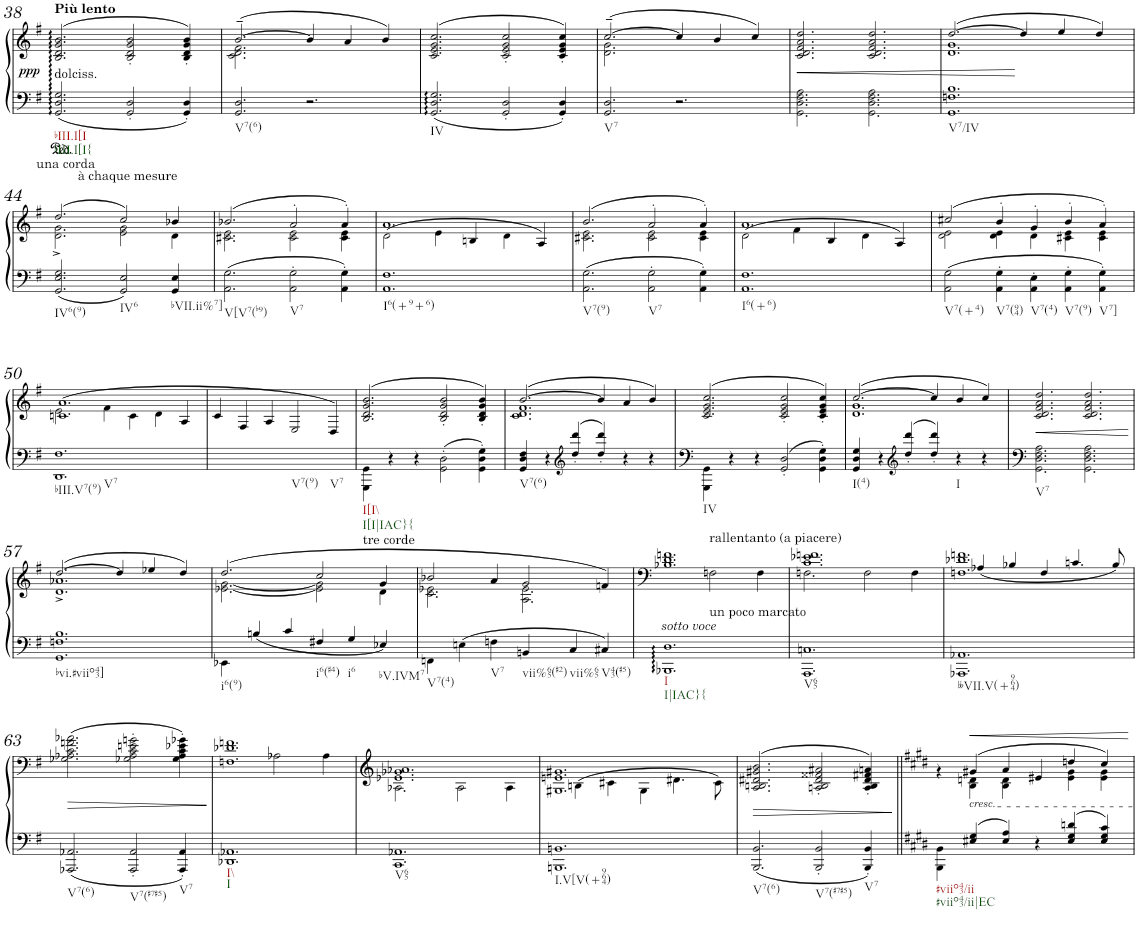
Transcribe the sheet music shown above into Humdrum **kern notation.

**kern	**kern	**dynam
*part1	*part1	*part1
*staff2	*staff1	*staff1/2
*I"Piano	*	*
*I'Pno.	*	*
!!LO:PB:g=z
*clefG2	*clefG2	*
*k[f#]	*k[f#]	*
*M6/4	*M6/4	*
=38	=38	=38
!	!LO:TX:a:B:t=Più lento	!
!	!LO:TX:b:t=dolciss.	!
!LO:TX:b:t=una corda	!	!
!LO:TX:b:t=à chaque mesure	!	!
!LO:TX:b:t=bIII.I[I	!	!
!LO:TX:b:t=bIII.I[I{	!	!
!	!	!LO:DY:b
2.GG/ 2.D/ 2.G/	(>2.B/ 2.d/ 2.g/ 2.b/	ppp
2GG/' 2D/'	2B/' 2d/' 2g/' 2b/'	.
4GG/' 4D/'	4B/' 4d/' 4g/' 4b/')	.
=39	=39	=39
*	*^	*
!LO:TX:b:t=V7(6)	!	!	!
2.GG/ 2.D/	([2.b~/	2.c\ 2.d\ 2.f#\	.
2.r	4b/]	4ryy	.
.	4a/	2ryy	.
.	4b/)	.	.
*	*v	*v	*
=40	=40	=40
!LO:TX:b:t=IV	!	!
2.GG/ 2.D/ 2.G/	(>2.c/ 2.e/ 2.g/ 2.cc/	.
2GG/' 2D/'	2c/' 2e/' 2g/' 2cc/'	.
4GG/' 4D/'	4c/' 4e/' 4g/' 4cc/')	.
=41	=41	=41
*	*^	*
!LO:TX:b:t=V7	!	!	!
2.GG/ 2.D/	([2.cc~/	2.d\ 2.g\	.
2.r	4cc/]	4ryy	.
.	4b/	2ryy	.
.	4cc/)	.	.
*	*v	*v	*
=42	=42	=42
!	!	!LO:HP:b
2.GG\ 2.D\ 2.F#\ 2.A\	2.c/ 2.d/ 2.f#/ 2.a/ 2.dd/	<
2.GG\ 2.D\ 2.F#\ 2.A\	2.c/ 2.d/ 2.f#/ 2.a/ 2.dd/	.
=43	=43	=43
*	*^	*
!LO:TX:b:t=V7/IV	!	!	!
1.GG 1.Fn 1.B	([2.dd/	1.d 1.g	.
.	4dd/]	.	[
.	4ee/	.	.
.	4dd/)	.	.
!!LO:LB:g=z	!!
=44	=44	=44	=44
!LO:TX:b:t=IV6(9)	!	!	!
2.GG/ 2.E/ 2.G/	(2.dd/	2.d\^ 2.g\^	.
!LO:TX:b:t=IV6	!	!	!
2GG/ 2E/	2cc/)	2e\ 2g\	.
!LO:TX:b:t=bVII.ii%7]	!	!	!
4GG/ 4E/	4b-X/	4d\	.
=45	=45	=45	=45
!LO:TX:b:t=V[V7(b9)	!	!	!
2.AA\ 2.G\	(2.b-X/	2.c#X\ 2.e\	.
!LO:TX:b:t=V7	!	!	!
2AA\' 2G\'	2a'/	2c#\ 2e\	.
4AA\' 4G\'	4a'/)	4c#\ 4e\	.
=46	=46	=46	=46
!LO:TX:b:t=I6(+9+6)	!	!	!
1.AA 1.F#	1.a	(>2d\	.
.	.	4e\	.
.	.	4Bn/	.
.	.	4d\	.
.	.	4A/)	.
=47	=47	=47	=47
!LO:TX:b:t=V7(9)	!	!	!
2.AA\ 2.G\	(2.b/	2.c#X\ 2.e\	.
!LO:TX:b:t=V7	!	!	!
2AA\' 2G\'	2a'/	2c#\ 2e\	.
4AA\' 4G\'	4a'/)	4c#\ 4e\	.
=48	=48	=48	=48
!LO:TX:b:t=I6(+6)	!	!	!
1.AA 1.F#	1.a	(>2d\	.
.	.	4f#\	.
.	.	4B/	.
.	.	4d\	.
.	.	4A/)	.
=49	=49	=49	=49
!LO:TX:b:t=V7(+4)	!	!	!
2AA\ 2G\	(2cc#X/	2d\ 2e\	.
!LO:TX:b:t=V7(94)	!	!	!
4AA\' 4G\'	4b'/	4d\ 4e\	.
!LO:TX:b:t=V7(4)	!	!	!
4AA\' 4E\'	4g'/	4d\	.
!LO:TX:b:t=V7(9)	!	!	!
4AA\' 4G\'	4b'/	4c#X\ 4e\	.
!LO:TX:b:t=V7]	!	!	!
4AA\' 4G\'	4a'/)	4c#\ 4e\	.
!!LO:LB:g=z	!!
=50	=50	=50	=50
!LO:TX:b:t=bIII.V7(9)	!	!	!
!LO:TX:b:t=V7	!	!	!
1.DD 1.F#	(>1.cn 1.a	2e\	.
.	.	4f#\	.
.	.	4c\	.
.	.	4d\	.
.	.	4A/	.
=51	=51	=51	=51
!LO:TX:b:t=V7(9)	!	!	!
!LO:TX:b:t=V7	!	!	!
*	*v	*v	*
1.ryy	4c/	.
.	4F#/	.
.	4A/	.
.	2E/	.
.	4D/)	.
=52	=52	=52
!LO:TX:b:t=tre corde	!	!
!LO:TX:b:t=I[I\\	!	!
!LO:TX:b:t=I[I|IAC}{	!	!
4GGG\ 4GG\	(>2.B/ 2.d/ 2.g/ 2.b/	.
4r	.	.
4r	.	.
2GG\' 2D\'	2B/' 2d/' 2g/' 2b/'	.
4GG\' 4D\' 4G\'	4B/' 4d/' 4g/' 4b/')	.
=53	=53	=53
*	*^	*
!LO:TX:b:t=V7(6)	!	!	!
4GG/ 4D/ 4F#/	([2.b/	1.c 1.d 1.f#	.
4r	.	.	.
*clefG2	*	*	*
4dd/' 4ddd/'	.	.	.
4dd/' 4ddd/'	4b/]	.	.
4r	4a/	.	.
4r	4b/)	.	.
*	*v	*v	*
=54	=54	=54
!LO:TX:b:t=IV	!	!
4GGG\ 4GG\	(>2.c/ 2.e/ 2.g/ 2.cc/	.
4r	.	.
4r	.	.
2GG/' 2D/'	2c/' 2e/' 2g/' 2cc/'	.
4GG\' 4D\' 4G\'	4c/' 4e/' 4g/' 4cc/')	.
=55	=55	=55
*	*^	*
!LO:TX:b:t=I(4)	!	!	!
4GG/ 4D/ 4G/	([2.cc/	1.d 1.g	.
4r	.	.	.
*clefG2	*	*	*
4dd/' 4ddd/'	.	.	.
4dd/' 4ddd/'	4cc/]	.	.
!LO:TX:b:t=I	!	!	!
4r	4b/	.	.
4r	4cc/)	.	.
*	*v	*v	*
=56	=56	=56
!LO:TX:b:t=V7	!	!
!	!	!LO:HP:b
2.GG\ 2.D\ 2.F#\ 2.A\	2.c/ 2.d/ 2.f#/ 2.a/ 2.dd/	<
2.GG\ 2.D\ 2.F#\ 2.A\	2.c/ 2.d/ 2.f#/ 2.a/ 2.dd/	.
.	.	[
!!LO:LB:g=z
=57	=57	=57
*	*^	*
!LO:TX:b:t=bvi.#viio43]	!	!	!
1.GG 1.Fn 1.B	([2.dd/	1.d^ 1.a-X^	.
.	4dd/]	.	.
.	4ee-X/	.	.
.	4dd/)	.	.
=58	=58	=58	=58
!LO:TX:b:t=i6(9)	!	!	!
4EE-X\	(2.dd/	[2.e-X\ [2.g\	.
4Bn/	.	.	.
4c/	.	.	.
!LO:TX:b:t=i6(#4)	!	!	!
4F#X/	2cc/	2e-\] 2g\]	.
!LO:TX:b:t=i6	!	!	!
4G/	.	.	.
!LO:TX:b:t=bV.IVM7	!	!	!
4E-X/	4g/	4d\	.
=59	=59	=59	=59
!LO:TX:b:t=V7(4)	!	!	!
4FFn\	2b-X/	2.c\ 2.e-X\	.
4En\	.	.	.
!LO:TX:b:t=V7	!	!	!
4Fn\	4a/	.	.
!LO:TX:b:t=vii%65(#2)	!	!	!
4BBn/	2g/	2.A\ 2.e-\	.
!LO:TX:b:t=vii%65	!	!	!
4C/	.	.	.
!LO:TX:b:t=V43(#5)	!	!	!
4C#X/	4fn/)	.	.
=60	=60	=60	=60
!LO:TX:a:i:t=sotto voce	!	!	!
!LO:TX:b:t=I	!	!	!
!LO:TX:b:t=I|IAC}{	!	!	!
1.BBB-X 1.D	1.B-X 1.d 1.fn	2.ryy	.
!	!	!LO:TX:a:t=rallentanto (a piacere)	!
!	!	!LO:TX:b:t=un poco marcato	!
.	.	2Fn\	.
.	.	4F\	.
=61	=61	=61	=61
!LO:TX:b:t=V65	!	!	!
1.AAA 1.Cn	1.c 1.e-X 1.fn	2.Fn\	.
.	.	2F\	.
.	.	4F\	.
=62	=62	=62	=62
!LO:TX:b:t=bbVII.V(+964)	!	!	!
1.AAA-X 1.AA-X	1.Fn 1.d-X 1.fn	4ryy	.
.	.	(4A-X/	.
.	.	4B-X/	.
.	.	4F/	.
.	.	4.cn/	.
.	.	8B-/)	.
!!LO:LB:g=z
=63	=63	=63	=63
!LO:TX:b:t=V7(6)	!	!	!
!	!	!	!LO:HP:b
*	*v	*v	*
2.AAA-X/ 2.AA-X/	(2.G-X\ 2.A-X\ 2.c\ 2.fn\ 2.a-X\	>
!LO:TX:b:t=V7(#7#5)	!	!
2AAA-/' 2AA-/'	2G-X\' 2A-\' 2c\' 2en\' 2gn\'	.
!LO:TX:b:t=V7	!	!
4AAA-/' 4AA-/'	4G-\' 4A-\' 4c\' 4e-X\' 4g-X\')	.
.	.	]
=64	=64	=64
*	*^	*
!LO:TX:b:t=I\\	!	!	!
!LO:TX:b:t=I	!	!	!
1.DD-X 1.AA-X	1.Fn 1.d-X 1.fn	2.ryy	.
.	.	2A-X\	.
.	.	4A-\	.
=65	=65	=65	=65
!LO:TX:b:t=V65	!	!	!
1.CC 1.AA-X	1.e-X 1.g-X 1.a-X	2.A-X\	.
.	.	2A-\	.
.	.	4A-\	.
=66	=66	=66	=66
!LO:TX:b:t=I.V[V(+964)	!	!	!
1.BBBn 1.BBn	1.G#X 1.en 1.g#X	4ryy	.
.	.	(>4Bn\	.
.	.	4c#X\	.
.	.	4G#\	.
.	.	4.d#X\	.
.	.	8c#\)	.
=67	=67	=67	=67
!LO:TX:b:t=V7(6)	!	!	!
!	!	!	!LO:HP:b
*	*v	*v	*
2.BBB/ 2.BB/	(>2.A/ 2.Bn/ 2.d#X/ 2.g#X/ 2.b/	>
!LO:TX:b:t=V7(#7#5)	!	!
2BBB/' 2BB/'	2An/' 2B/' 2d#/' 2f##X/' 2a#X/'	.
!LO:TX:b:t=V7	!	!
4BBB/' 4BB/'	4A/' 4B/' 4d#/' 4f#X/' 4an/')	.
.	.	]
=68||	=68||	=68||
*k[f#c#g#d#]	*k[f#c#g#d#]	*
*	*^	*
!LO:TX:b:t=#viio43/ii	!	!	!
!LO:TX:b:t=#viio43/ii|EC	!	!	!
4BBB\ 4BB\	4ryy	4r	.
!	!LO:TX:b:i:t=cresc.	!	!
!	!	!	!LO:HP:b
4E#X/ 4G#/	(4g#X/	4B\ 4dn\	<
4E#/ 4A/	4a/	4B\ 4d\	.
4r	4e#X/	4ryy	.
4E#/ 4G#/ 4dn/	4ddn/	4e#\ 4g#\	.
4E#/ 4G#/ 4c#/	4cc#/)	4e#\ 4g#\	.
*	*v	*v	*
.	.	[
=	=	=
*-	*-	*-
